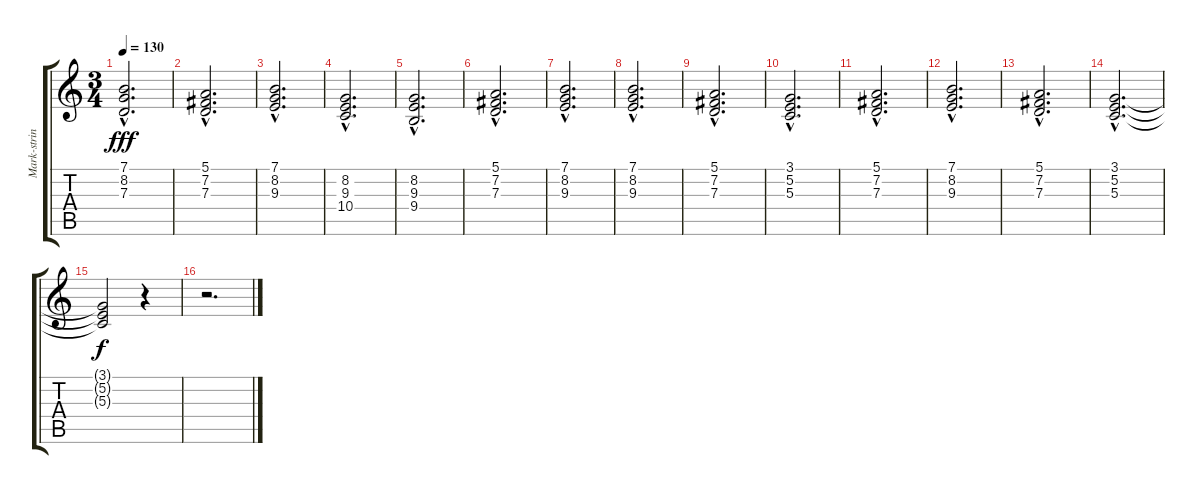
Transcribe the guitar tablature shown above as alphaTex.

\track ("Mark-strings" "Mark-strin") {instrument synthstrings1}
\staff {score tabs}
\tuning (E4 B3 G3 D3 A2 E2) {hide}
\ts (3 4)
\tempo 130
\clef g2
\ks c
(7.1{hac} 8.2{hac} 7.3{hac}).2{d dy fff} |
(5.1{hac} 7.2{hac} 7.3{hac}).2{d} |
(7.1{hac} 8.2{hac} 9.3{hac}).2{d} |
(8.2{hac} 9.3{hac} 10.4{hac}).2{d} |
(8.2{hac} 9.3{hac} 9.4{hac}).2{d} |
(5.1{hac} 7.2{hac} 7.3{hac}).2{d} |
(7.1{hac} 8.2{hac} 9.3{hac}).2{d} |
(7.1{hac} 8.2{hac} 9.3{hac}).2{d} |
(5.1{hac} 7.2{hac} 7.3{hac}).2{d} |
(3.1{hac} 5.2{hac} 5.3{hac}).2{d} |
(5.1{hac} 7.2{hac} 7.3{hac}).2{d} |
(7.1{hac} 8.2{hac} 9.3{hac}).2{d} |
(5.1{hac} 7.2{hac} 7.3{hac}).2{d} |
(3.1{hac} 5.2{hac} 5.3{hac}).2{d} |
(3.1{t} 5.2{t} 5.3{t}).2{dy f} r.4 |
r.2{d}
